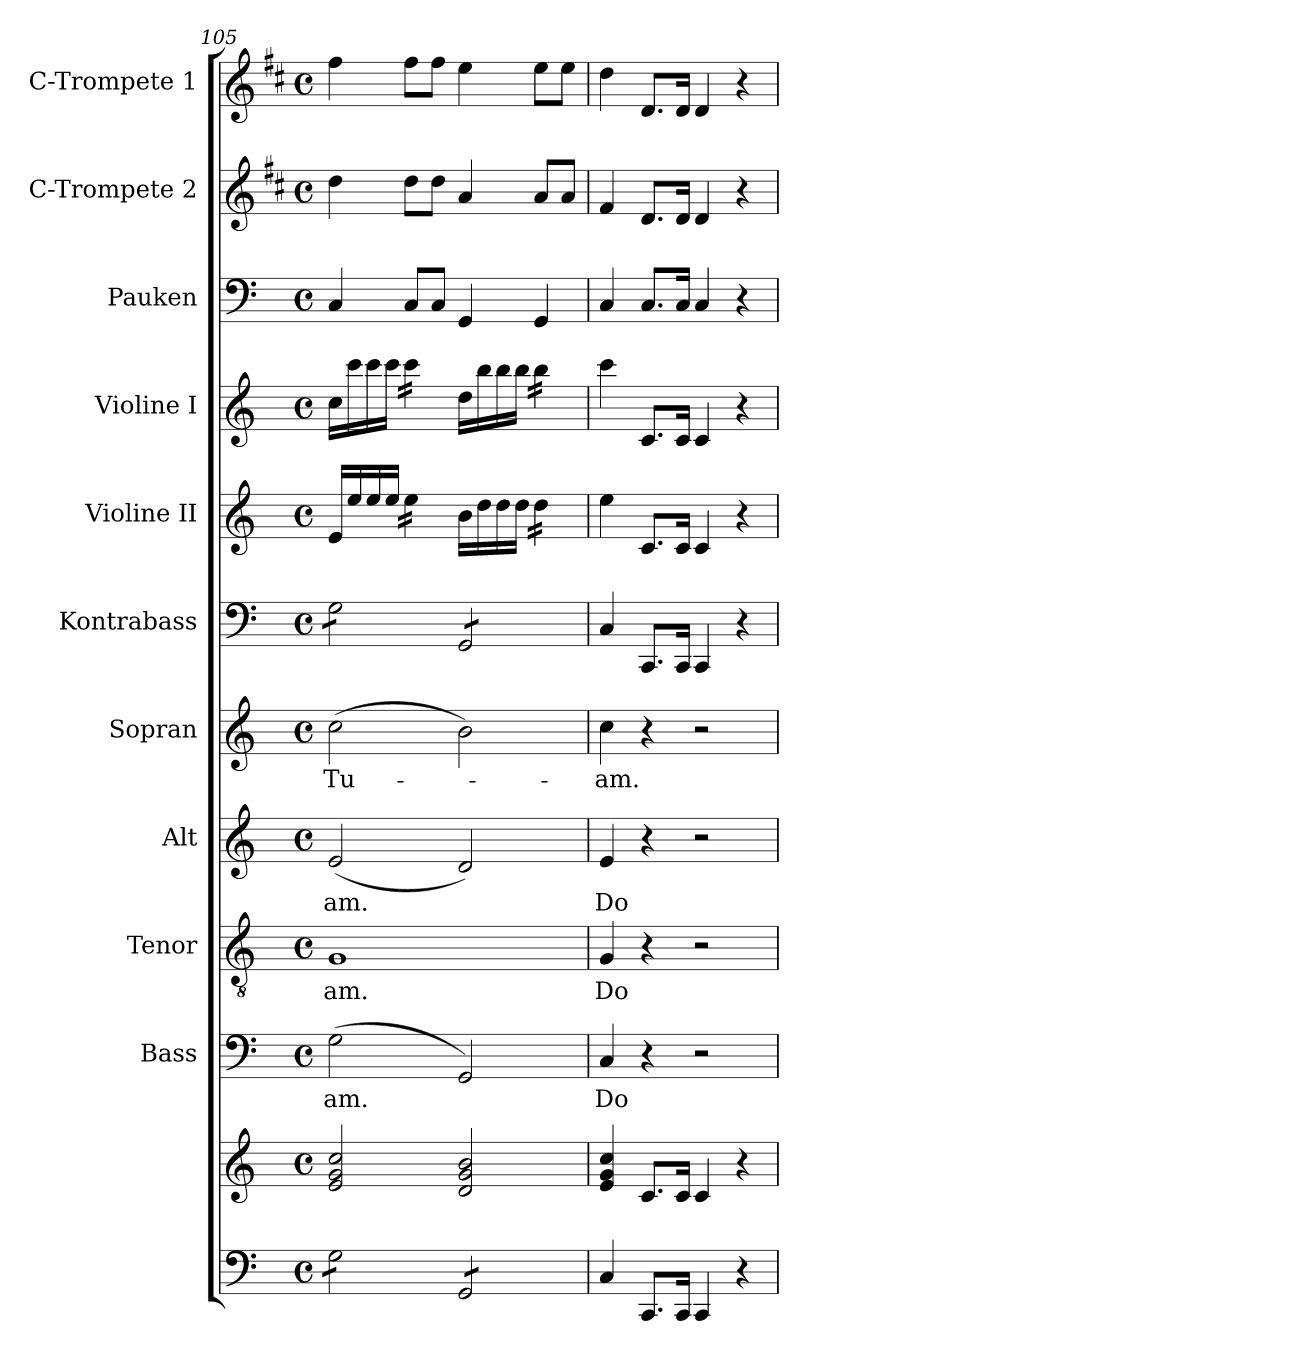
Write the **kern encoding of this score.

**kern	**kern	**kern	**text	**kern	**text	**kern	**text	**kern	**text	**kern	**kern	**kern	**kern	**kern	**kern
*part11	*part11	*part10	*part10	*part9	*part9	*part8	*part8	*part7	*part7	*part6	*part5	*part4	*part3	*part2	*part1
*staff12	*staff11	*staff10	*staff10	*staff9	*staff9	*staff8	*staff8	*staff7	*staff7	*staff6	*staff5	*staff4	*staff3	*staff2	*staff1
*	*	*I"Bass	*	*I"Tenor	*	*I"Alt	*	*I"Sopran	*	*I"Kontrabass	*I"Violine II	*I"Violine I	*I"Pauken	*I"C-Trompete 2	*I"C-Trompete 1
*	*	*I'B.	*	*I'T.	*	*I'A.	*	*I'S.	*	*I'Kb.	*I'Vl. II	*I'Vl. I	*I'Pk.	*I'C Trp. 2	*I'C Trp. 1
*clefF4	*clefG2	*clefF4	*	*clefGv2	*	*clefG2	*	*clefG2	*	*clefF4	*clefG2	*clefG2	*clefF4	*clefG2	*clefG2
*	*	*	*	*	*	*	*	*	*	*ITrd7c12	*	*	*	*ITrd1c2	*ITrd1c2
*k[]	*k[]	*k[]	*	*k[]	*	*k[]	*	*k[]	*	*k[]	*k[]	*k[]	*k[]	*k[]	*k[]
*C:	*C:	*C:	*	*C:	*	*C:	*	*C:	*	*C:	*C:	*C:	*C:	*C:	*C:
*M4/4	*M4/4	*M4/4	*	*M4/4	*	*M4/4	*	*M4/4	*	*M4/4	*M4/4	*M4/4	*M4/4	*M4/4	*M4/4
*met(c)	*met(c)	*met(c)	*	*met(c)	*	*met(c)	*	*met(c)	*	*met(c)	*met(c)	*met(c)	*met(c)	*met(c)	*met(c)
=105	=105	=105	=105	=105	=105	=105	=105	=105	=105	=105	=105	=105	=105	=105	=105
!	!	!	!LO:LY:b	!	!LO:LY:b	!	!LO:LY:b	!	!LO:LY:b	!	!	!	!	!	!
*tremolo	*	*	*	*	*	*	*	*	*	*	*	*	*	*	*
*	*	*	*	*	*	*	*	*	*	*tremolo	*	*	*	*	*
8G\L	2e/ 2g/ 2cc/	(>2G\	-am.	1G	-am.	(<2e/	-am.	(>2cc\	Tu-	8GG\L	16e/LL	16cc\LL	4C/	4cc\	4ee\
.	.	.	.	.	.	.	.	.	.	.	16ee/	16ccc\	.	.	.
8G\	.	.	.	.	.	.	.	.	.	8GG\	16ee/	16ccc\	.	.	.
.	.	.	.	.	.	.	.	.	.	.	16ee/JJ	16ccc\JJ	.	.	.
*	*	*	*	*	*	*	*	*	*	*	*tremolo	*	*	*	*
*	*	*	*	*	*	*	*	*	*	*	*	*tremolo	*	*	*
8G\	.	.	.	.	.	.	.	.	.	8GG\	16ee\LL	16ccc\LL	8C/L	8cc\L	8ee\L
.	.	.	.	.	.	.	.	.	.	.	16ee\	16ccc\	.	.	.
8G\J	.	.	.	.	.	.	.	.	.	8GG\J	16ee\	16ccc\	8C/J	8cc\J	8ee\J
.	.	.	.	.	.	.	.	.	.	.	16ee\JJ	16ccc\JJ	.	.	.
*	*	*	*	*	*	*	*	*	*	*	*	*Xtremolo	*	*	*
*	*	*	*	*	*	*	*	*	*	*	*Xtremolo	*	*	*	*
8GG/L	2d/ 2g/ 2b/	2GG/)	.	.	.	2d/)	.	2b\)	.	8GGG/L	16b\LL	16dd\LL	4GG/	4g/	4dd\
.	.	.	.	.	.	.	.	.	.	.	16dd\	16bb\	.	.	.
8GG/	.	.	.	.	.	.	.	.	.	8GGG/	16dd\	16bb\	.	.	.
.	.	.	.	.	.	.	.	.	.	.	16dd\JJ	16bb\JJ	.	.	.
*	*	*	*	*	*	*	*	*	*	*	*tremolo	*	*	*	*
*	*	*	*	*	*	*	*	*	*	*	*	*tremolo	*	*	*
8GG/	.	.	.	.	.	.	.	.	.	8GGG/	16dd\LL	16bb\LL	4GG/	8g/L	8dd\L
.	.	.	.	.	.	.	.	.	.	.	16dd\	16bb\	.	.	.
8GG/J	.	.	.	.	.	.	.	.	.	8GGG/J	16dd\	16bb\	.	8g/J	8dd\J
*	*	*	*	*	*	*	*	*	*	*Xtremolo	*	*	*	*	*
*Xtremolo	*	*	*	*	*	*	*	*	*	*	*	*	*	*	*
.	.	.	.	.	.	.	.	.	.	.	16dd\JJ	16bb\JJ	.	.	.
*	*	*	*	*	*	*	*	*	*	*	*	*Xtremolo	*	*	*
*	*	*	*	*	*	*	*	*	*	*	*Xtremolo	*	*	*	*
=106	=106	=106	=106	=106	=106	=106	=106	=106	=106	=106	=106	=106	=106	=106	=106
!	!	!	!LO:LY:b	!	!LO:LY:b	!	!LO:LY:b	!	!LO:LY:b	!	!	!	!	!	!
4C/	4e/ 4g/ 4cc/	4C/	Do-	4G/	Do-	4e/	Do-	4cc\	-am.	4CC/	4ee\	4ccc\	4C/	4e/	4cc\
8.CC/L	8.c/L	4r	.	4r	.	4r	.	4r	.	8.CCC/L	8.c/L	8.c/L	8.C/L	8.c/L	8.c/L
16CC/Jk	16c/Jk	.	.	.	.	.	.	.	.	16CCC/Jk	16c/Jk	16c/Jk	16C/Jk	16c/Jk	16c/Jk
4CC/	4c/	2r	.	2r	.	2r	.	2r	.	4CCC/	4c/	4c/	4C/	4c/	4c/
4r	4r	.	.	.	.	.	.	.	.	4r	4r	4r	4r	4r	4r
=	=	=	=	=	=	=	=	=	=	=	=	=	=	=	=
*-	*-	*-	*-	*-	*-	*-	*-	*-	*-	*-	*-	*-	*-	*-	*-
